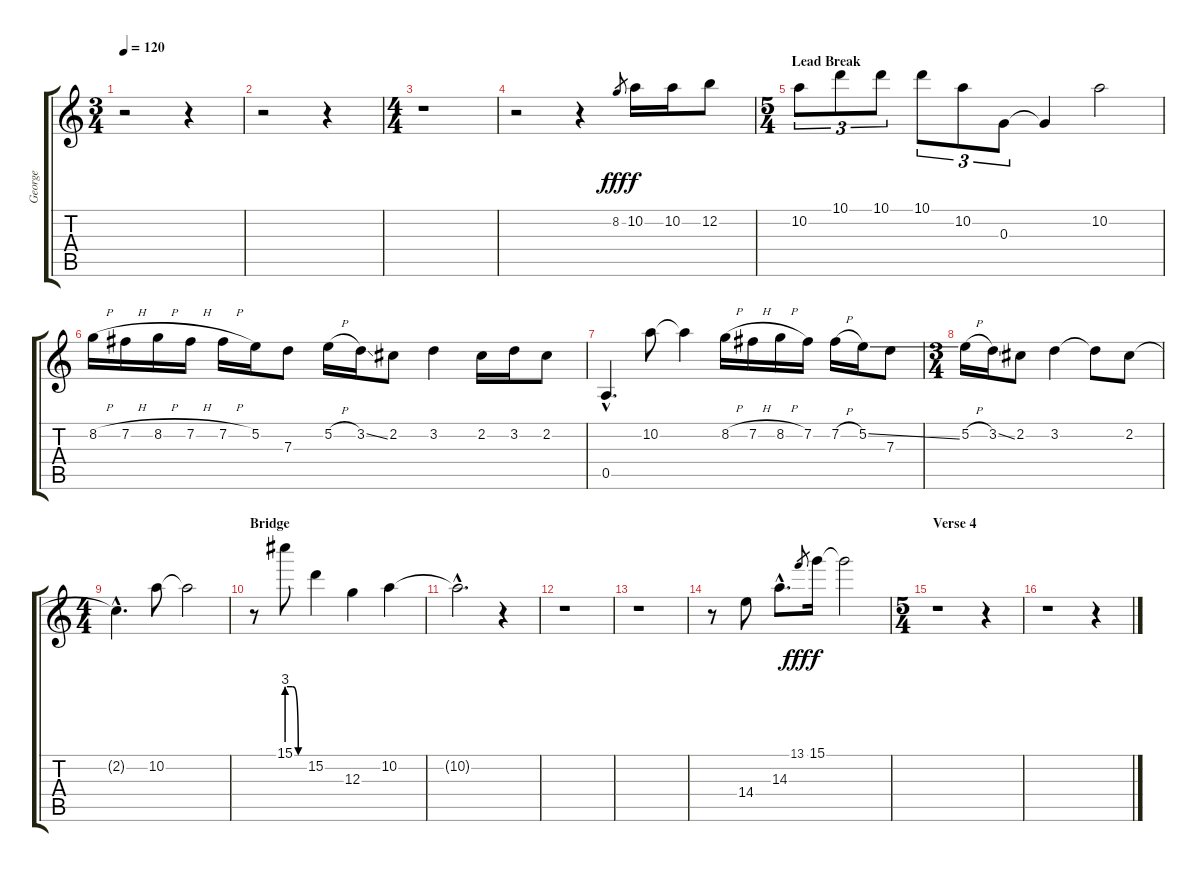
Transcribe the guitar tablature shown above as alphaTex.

\track ("George" "George") {instrument overdrivenguitar}
\staff {score tabs}
\tuning (E4 B3 G3 D3 A2 E2) {hide}
\ts (3 4)
\tempo 120
\clef g2
\ks c
r.2{dy fff} r.4 |
r.2 r.4 |
\ts (4 4)
r.1 |
r.2{volume 16 balance 7} r.4 8.2.8{gr} 10.2.16{dy f} 10.2.16 12.2.8 |
\ts (5 4)
\section ("" "Lead Break")
10.2.8{tu (3 2)} 10.1.8{tu (3 2)} 10.1.8{tu (3 2)} 10.1.8{tu (3 2)} 10.2.8{tu (3 2)} 0.3.8{tu (3 2)} 0.3{t}.4 10.2.2 |
8.2{h}.16 7.2{h}.16 8.2{h}.16 7.2{h}.16 7.2{h}.16 5.2.16 7.3.8 5.2{h}.16 3.2{ss}.16 2.2.8 3.2.4 2.2.16 3.2.16 2.2.8 |
0.5{hac}.4{d} 10.2.8 10.2{t}.4 8.2{h}.16 7.2{h}.16 8.2{h}.16 7.2.16 7.2{h}.16 5.2{ss}.16 7.3.8 |
\ts (3 4)
5.2{h}.16 3.2{ss}.16 2.2.8 3.2.4 3.2{t}.8 2.2.8 |
\ts (4 4)
2.2{hac t}.4{d} 10.2.8 10.2{t}.2 |
\section ("" "Bridge")
r.8 15.1{be (custom 0 12 20 12 40 0 60 0)}.8 15.2.4 12.3.4 10.2.4 |
10.2{hac t}.2{d} r.4 |
r.1 |
r.1 |
r.8 14.4.8 14.3{hac}.8{d} 13.1.8{gr dy fff} 15.1.16{dy f} 15.1{t}.2 |
\ts (5 4)
\section ("" "Verse 4")
r.1 r.4 |
r.1 r.4
